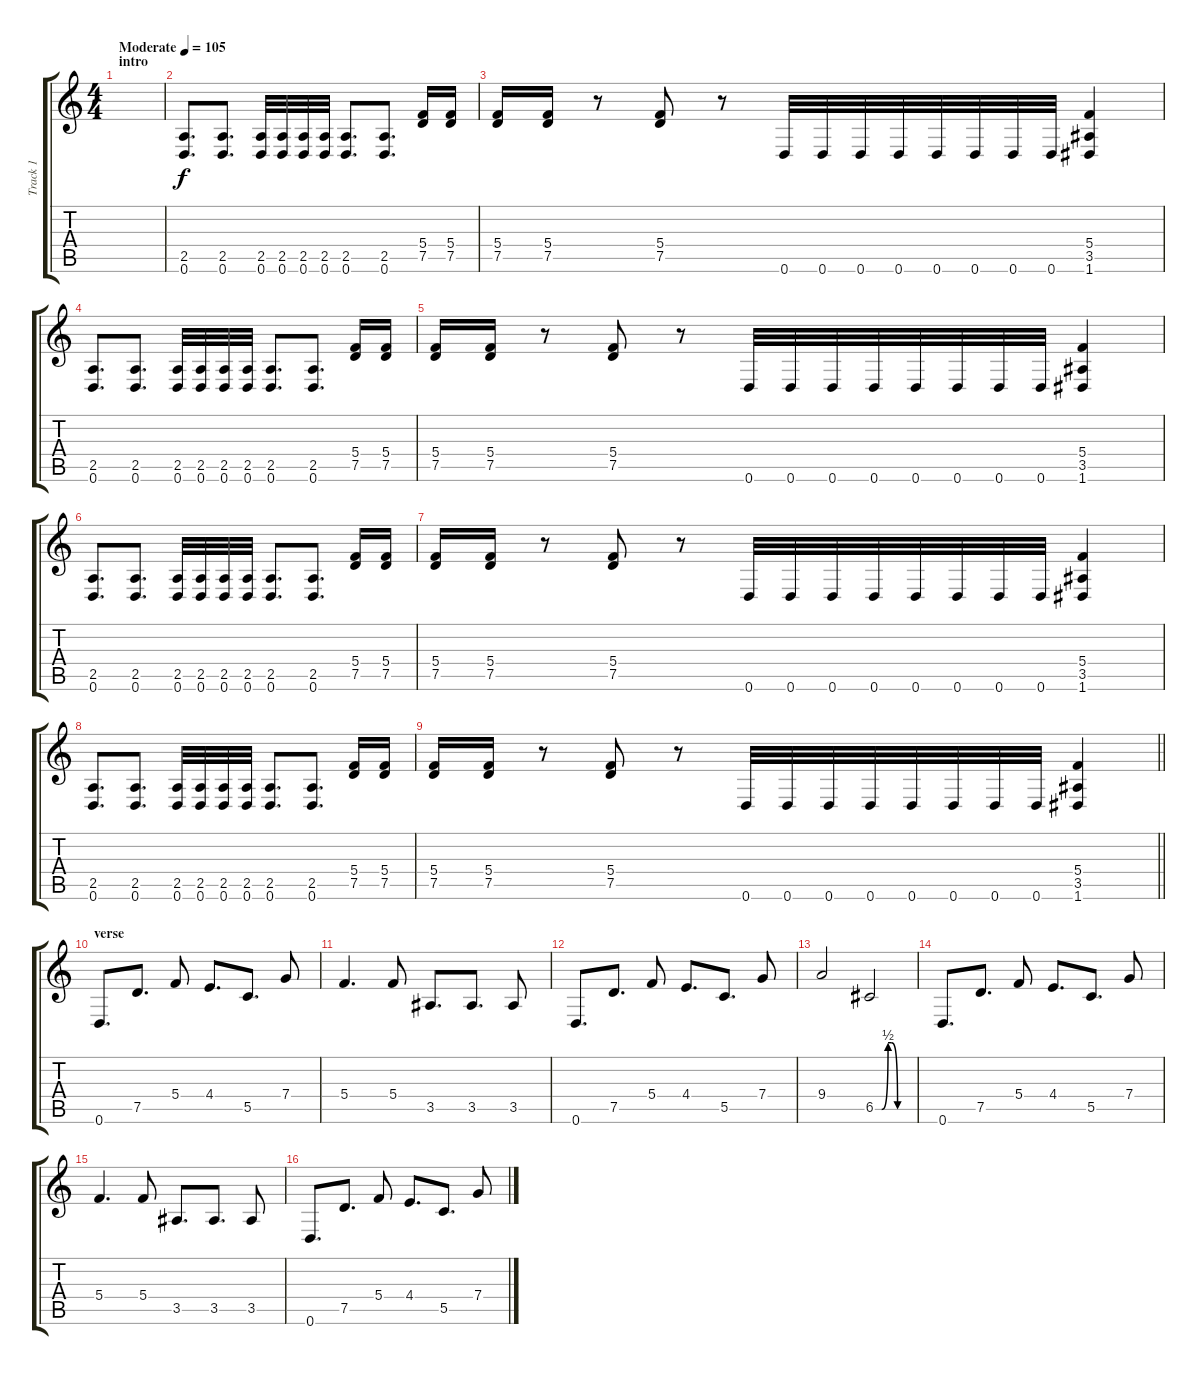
\track ("Track 1" "Track 1") {instrument distortionguitar}
\staff {score tabs}
\tuning (D4 A3 F3 C3 G2 D2) {hide}
\ts (4 4)
\section ("" "intro")
\tempo (105 "Moderate")
\clef g2
\ks c
|
(2.5 0.6).8{d} (2.5 0.6).8{d} (2.5 0.6).32 (2.5 0.6).32 (2.5 0.6).32 (2.5 0.6).32 (2.5 0.6).8{d} (2.5 0.6).8{d} (5.4 7.5).16 (5.4 7.5).16 |
(5.4 7.5).16 (5.4 7.5).16 r.8 (5.4 7.5).8 r.8 0.6.32 0.6.32 0.6.32 0.6.32 0.6.32 0.6.32 0.6.32 0.6.32 (5.4 3.5 1.6).4 |
(2.5 0.6).8{d} (2.5 0.6).8{d} (2.5 0.6).32 (2.5 0.6).32 (2.5 0.6).32 (2.5 0.6).32 (2.5 0.6).8{d} (2.5 0.6).8{d} (5.4 7.5).16 (5.4 7.5).16 |
(5.4 7.5).16 (5.4 7.5).16 r.8 (5.4 7.5).8 r.8 0.6.32 0.6.32 0.6.32 0.6.32 0.6.32 0.6.32 0.6.32 0.6.32 (5.4 3.5 1.6).4 |
(2.5 0.6).8{d} (2.5 0.6).8{d} (2.5 0.6).32 (2.5 0.6).32 (2.5 0.6).32 (2.5 0.6).32 (2.5 0.6).8{d} (2.5 0.6).8{d} (5.4 7.5).16 (5.4 7.5).16 |
(5.4 7.5).16 (5.4 7.5).16 r.8 (5.4 7.5).8 r.8 0.6.32 0.6.32 0.6.32 0.6.32 0.6.32 0.6.32 0.6.32 0.6.32 (5.4 3.5 1.6).4 |
(2.5 0.6).8{d} (2.5 0.6).8{d} (2.5 0.6).32 (2.5 0.6).32 (2.5 0.6).32 (2.5 0.6).32 (2.5 0.6).8{d} (2.5 0.6).8{d} (5.4 7.5).16 (5.4 7.5).16 |
\barLineRight lightlight
(5.4 7.5).16 (5.4 7.5).16 r.8 (5.4 7.5).8 r.8 0.6.32 0.6.32 0.6.32 0.6.32 0.6.32 0.6.32 0.6.32 0.6.32 (5.4 3.5 1.6).4 |
\section ("" "verse")
0.6.8{d} 7.5.8{d} 5.4.8 4.4.8{d} 5.5.8{d} 7.4.8 |
5.4.4{d} 5.4.8 3.5.8{d} 3.5.8{d} 3.5.8 |
0.6.8{d} 7.5.8{d} 5.4.8 4.4.8{d} 5.5.8{d} 7.4.8 |
9.4.2 6.5{be (custom 0 0 10 0 20 2 25 2 35 0 45 0 60 0)}.2 |
0.6.8{d} 7.5.8{d} 5.4.8 4.4.8{d} 5.5.8{d} 7.4.8 |
5.4.4{d} 5.4.8 3.5.8{d} 3.5.8{d} 3.5.8 |
0.6.8{d} 7.5.8{d} 5.4.8 4.4.8{d} 5.5.8{d} 7.4.8
